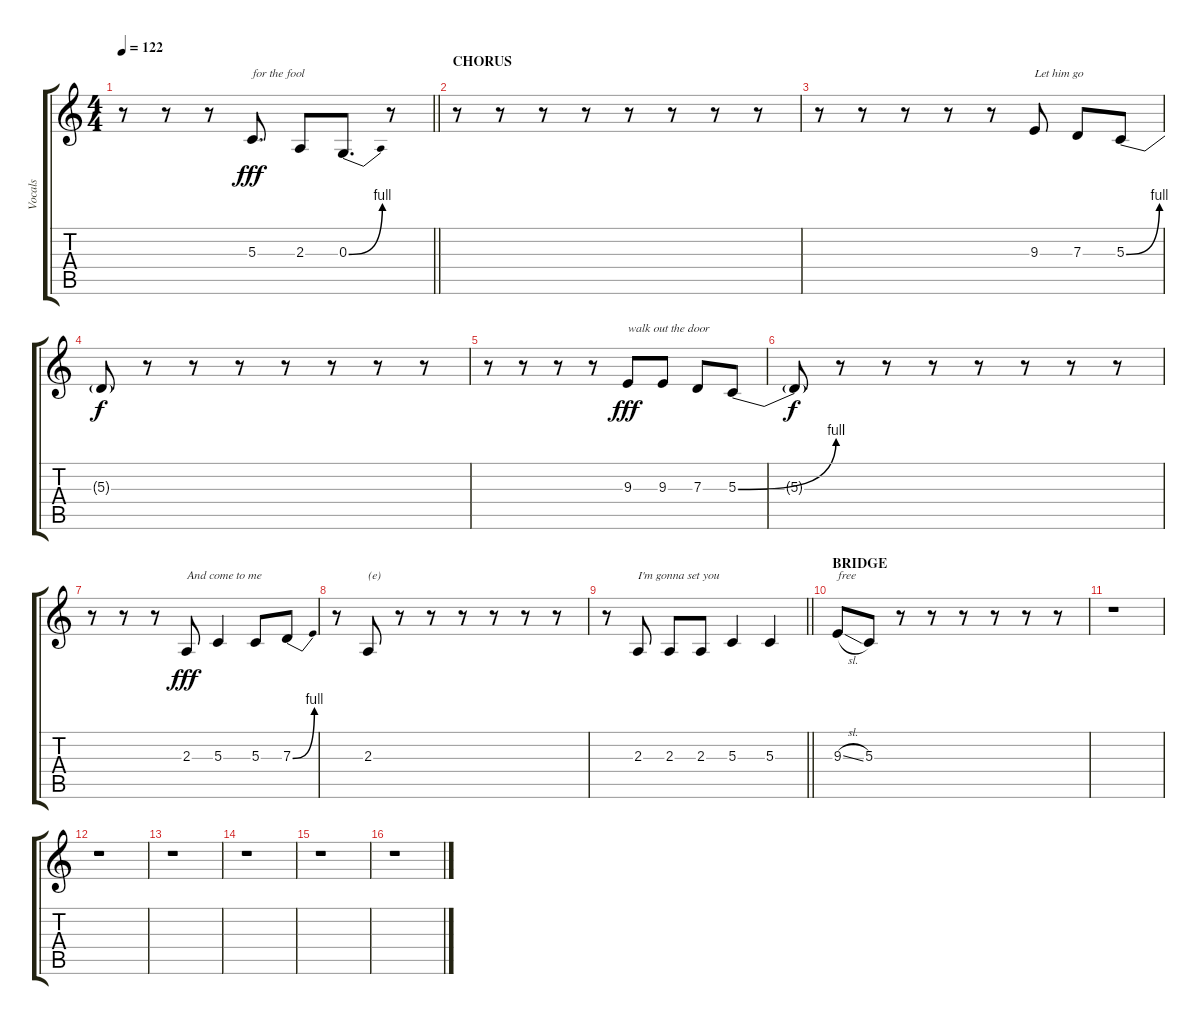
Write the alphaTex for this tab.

\track ("Vocals" "Vocals") {instrument lead6voice}
\staff {score tabs}
\tuning (E4 B3 G3 D3 A2 E2) {hide}
\ts (4 4)
\tempo 122
\clef g2
\barLineRight lightlight
\ks c
r.8{dy fff} r.8 r.8 5.3.8{d txt "for the fool"} 2.3.8 0.3{be (bend 0 0 60 4)}.8{d} r.8 |
\section ("" "CHORUS")
r.8 r.8 r.8 r.8 r.8 r.8 r.8 r.8 |
r.8 r.8 r.8 r.8 r.8 9.3.8{txt "Let him go"} 7.3.8 5.3{be (bend 0 0 60 4)}.8 |
5.3{t}.8{dy f} r.8 r.8 r.8 r.8 r.8 r.8 r.8 |
r.8 r.8 r.8 r.8 9.3.8{txt "walk out the door" dy fff} 9.3.8 7.3.8 5.3{be (bend 0 0 60 4)}.8 |
5.3{t}.8{dy f} r.8 r.8 r.8 r.8 r.8 r.8 r.8 |
r.8 r.8 r.8 2.3.8{txt "And come to me" dy fff} 5.3.4 5.3.8 7.3{be (bend 0 0 60 4)}.8 |
r.8 2.3.8{txt "(e)"} r.8 r.8 r.8 r.8 r.8 r.8 |
\barLineRight lightlight
r.8 2.3.8{txt "I'm gonna set you"} 2.3.8 2.3.8 5.3.4 5.3.4 |
\section ("" "BRIDGE")
9.3{sl}.8{txt "free"} 5.3.8 r.8 r.8 r.8 r.8 r.8 r.8 |
r.1 |
r.1 |
r.1 |
r.1 |
r.1 |
r.1
